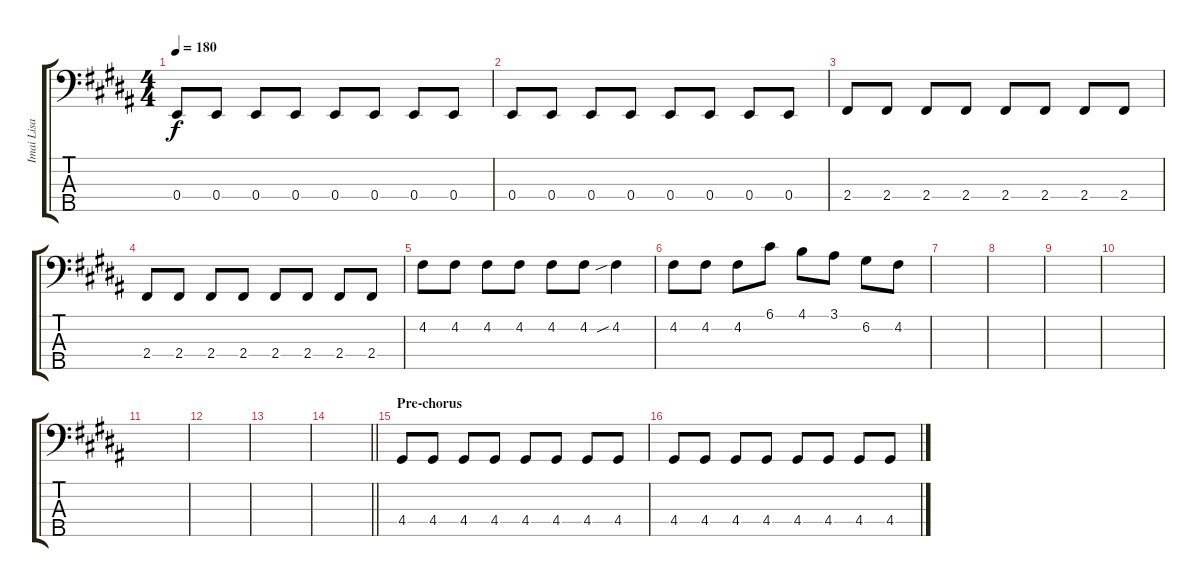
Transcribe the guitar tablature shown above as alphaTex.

\track ("Imai Lisa" "Imai Lisa") {instrument electricbasspick}
\staff {score tabs}
\tuning (G2 D2 A1 E1 B0) {hide}
\ts (4 4)
\tempo 180
\clef f4
\ks b
0.4.8{dy f} 0.4.8 0.4.8 0.4.8 0.4.8 0.4.8 0.4.8 0.4.8 |
0.4.8 0.4.8 0.4.8 0.4.8 0.4.8 0.4.8 0.4.8 0.4.8 |
2.4.8 2.4.8 2.4.8 2.4.8 2.4.8 2.4.8 2.4.8 2.4.8 |
2.4.8 2.4.8 2.4.8 2.4.8 2.4.8 2.4.8 2.4.8 2.4.8 |
4.2.8 4.2.8 4.2.8 4.2.8 4.2.8 4.2.8 4.2{sib}.4 |
4.2.8 4.2.8 4.2.8 6.1.8 4.1.8 3.1.8 6.2.8 4.2.8 |
|
|
|
|
|
|
|
\barLineRight lightlight
|
\section ("" "Pre-chorus")
4.4.8 4.4.8 4.4.8 4.4.8 4.4.8 4.4.8 4.4.8 4.4.8 |
4.4.8 4.4.8 4.4.8 4.4.8 4.4.8 4.4.8 4.4.8 4.4.8
